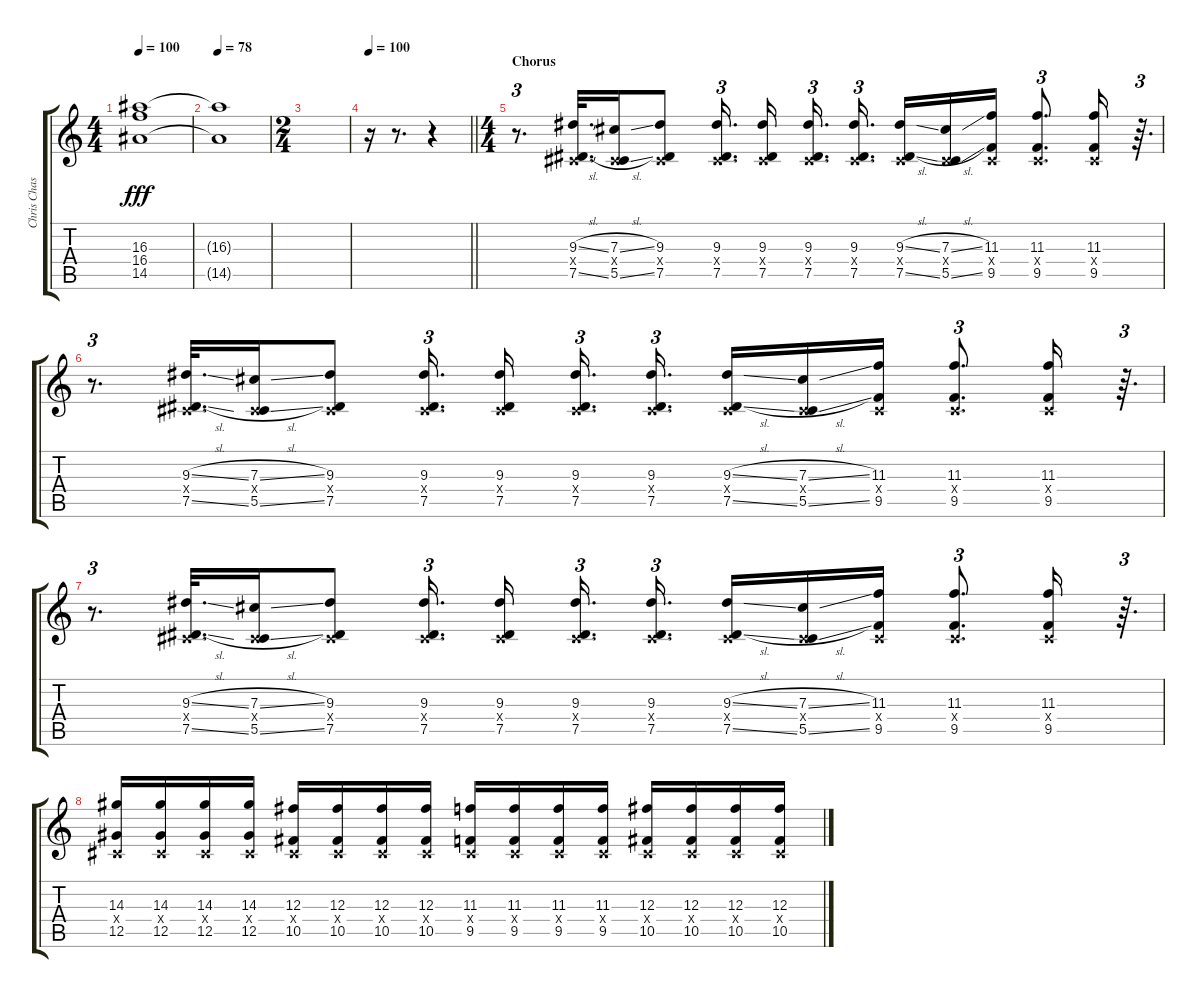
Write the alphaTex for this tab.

\track ("Chris Chase" "Chris Chas") {instrument distortionguitar}
\staff {score tabs}
\tuning (Eb4 Bb3 Gb3 Db3 Ab2 Eb2) {hide}
\ts (4 4)
\tempo 100
\clef g2
\ks c
(16.3{t} 16.4{t} 14.5{t}).1{dy fff} |
\tempo 78
(16.3{t} 14.5{t}).1 |
\ts (2 4)
|
\tempo 100
\barLineRight lightlight
r.16 r.8{d} r.4 |
\ts (4 4)
\section ("" "Chorus")
r.8{d tu (3 2)} (9.3{sl} 0.4{x} 7.5{sl}).32{d} (7.3{sl} 0.4{x} 5.5{sl}).16 (9.3 0.4{x} 7.5).8 (9.3 0.4{x} 7.5).16{d tu (3 2) beam splitsecondary} (9.3 0.4{x} 7.5).16 (9.3 0.4{x} 7.5).16{d tu (3 2)} (9.3 0.4{x} 7.5).16{d tu (3 2) beam splitsecondary} (9.3{sl} 0.4{x} 7.5{sl}).16 (7.3{sl} 0.4{x} 5.5{sl}).16 (11.3 0.4{x} 9.5).16 (11.3 0.4{x} 9.5).8{d tu (3 2)} (11.3 0.4{x} 9.5).16 r.64{d tu (3 2)} |
r.8{d tu (3 2)} (9.3{sl} 0.4{x} 7.5{sl}).32{d} (7.3{sl} 0.4{x} 5.5{sl}).16 (9.3 0.4{x} 7.5).8 (9.3 0.4{x} 7.5).16{d tu (3 2) beam splitsecondary} (9.3 0.4{x} 7.5).16 (9.3 0.4{x} 7.5).16{d tu (3 2)} (9.3 0.4{x} 7.5).16{d tu (3 2) beam splitsecondary} (9.3{sl} 0.4{x} 7.5{sl}).16 (7.3{sl} 0.4{x} 5.5{sl}).16 (11.3 0.4{x} 9.5).16 (11.3 0.4{x} 9.5).8{d tu (3 2)} (11.3 0.4{x} 9.5).16 r.64{d tu (3 2)} |
r.8{d tu (3 2)} (9.3{sl} 0.4{x} 7.5{sl}).32{d} (7.3{sl} 0.4{x} 5.5{sl}).16 (9.3 0.4{x} 7.5).8 (9.3 0.4{x} 7.5).16{d tu (3 2) beam splitsecondary} (9.3 0.4{x} 7.5).16 (9.3 0.4{x} 7.5).16{d tu (3 2)} (9.3 0.4{x} 7.5).16{d tu (3 2) beam splitsecondary} (9.3{sl} 0.4{x} 7.5{sl}).16 (7.3{sl} 0.4{x} 5.5{sl}).16 (11.3 0.4{x} 9.5).16 (11.3 0.4{x} 9.5).8{d tu (3 2)} (11.3 0.4{x} 9.5).16 r.64{d tu (3 2)} |
(14.3 0.4{x} 12.5).16 (14.3 0.4{x} 12.5).16 (14.3 0.4{x} 12.5).16 (14.3 0.4{x} 12.5).16 (12.3 0.4{x} 10.5).16 (12.3 0.4{x} 10.5).16 (12.3 0.4{x} 10.5).16 (12.3 0.4{x} 10.5).16 (11.3 0.4{x} 9.5).16 (11.3 0.4{x} 9.5).16 (11.3 0.4{x} 9.5).16 (11.3 0.4{x} 9.5).16 (12.3 0.4{x} 10.5).16 (12.3 0.4{x} 10.5).16 (12.3 0.4{x} 10.5).16 (12.3 0.4{x} 10.5).16
